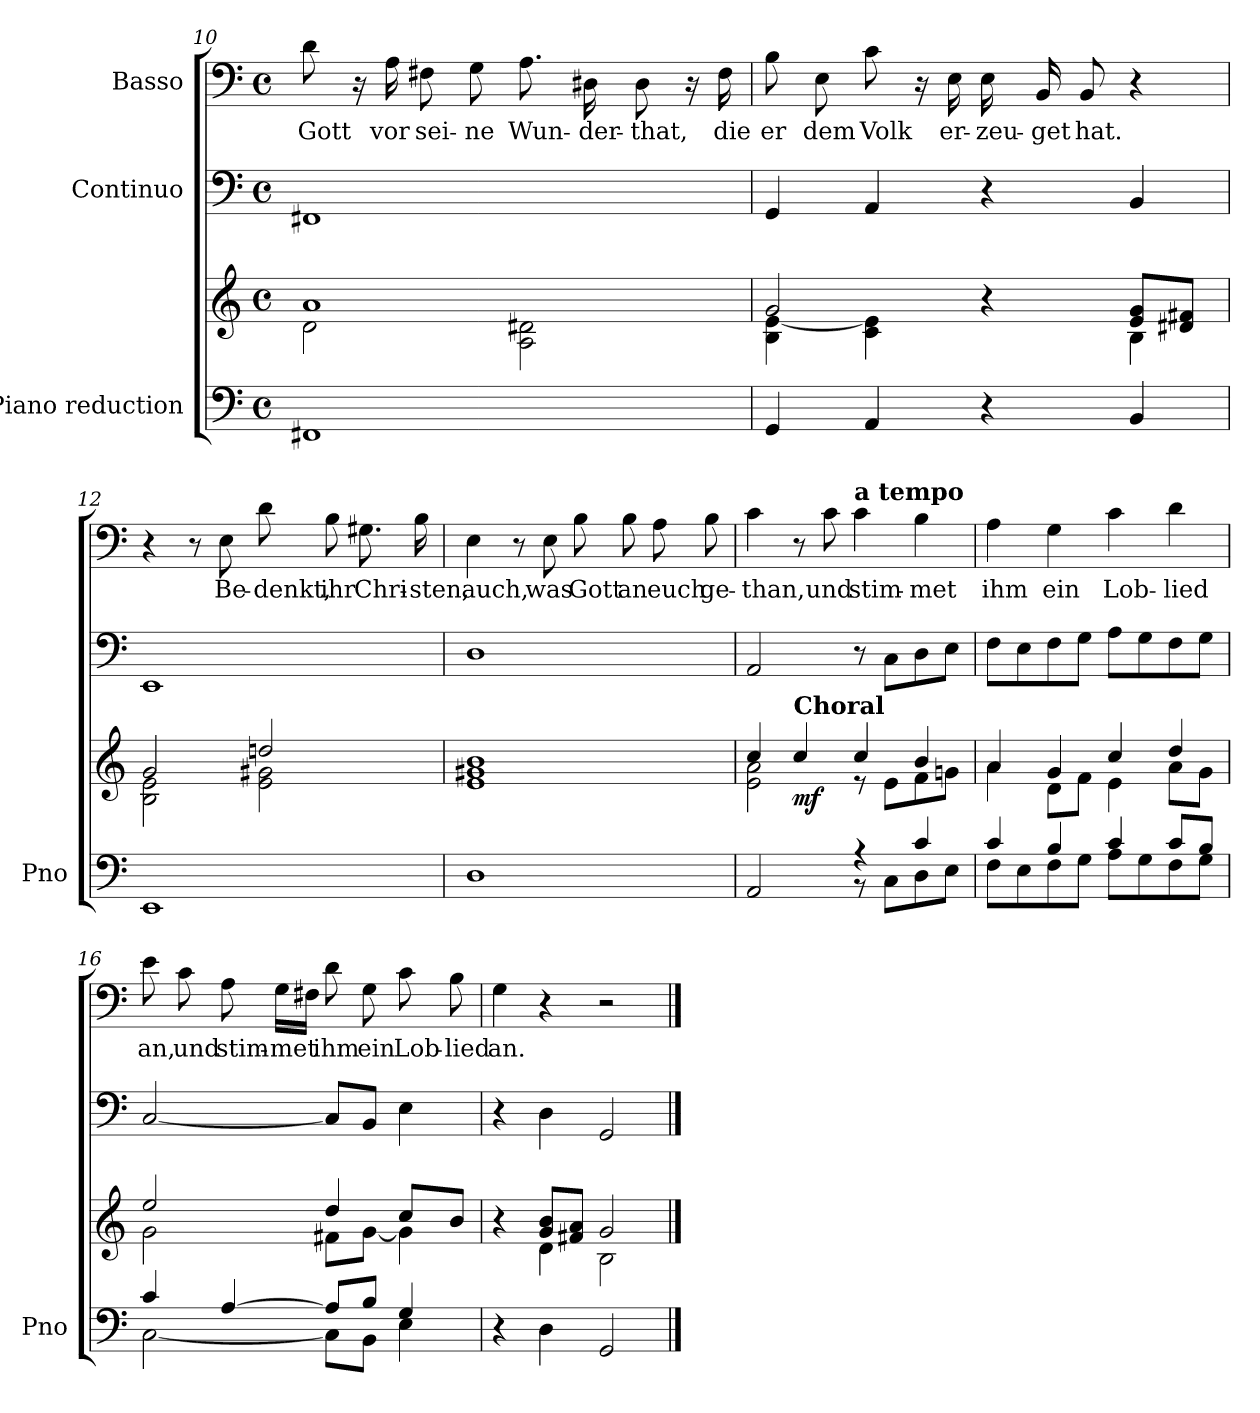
**kern	**kern	**dynam	**kern	**kern	**text
*part3	*part3	*part3	*part2	*part1	*part1
*staff4	*staff3	*staff3/4	*staff2	*staff1	*staff1
*I"Piano reduction	*	*	*I"Continuo	*I"Basso	*
*I'Pno	*	*	*	*	*
!!LO:LB:g=z
*clefF4	*clefG2	*	*clefF4	*clefF4	*
*k[]	*k[]	*	*k[]	*k[]	*
*M4/4	*M4/4	*	*M4/4	*M4/4	*
*met(c)	*met(c)	*	*met(c)	*met(c)	*
=10	=10	=10	=10	=10	=10
*	*^	*	*	*	*
!	!	!	!	!	!	!LO:LY:b
1FF#X	1a	2d\	.	1FF#X	8d\	Gott
.	.	.	.	.	16r	.
!	!	!	!	!	!	!LO:LY:b
.	.	.	.	.	16A\	vor
!	!	!	!	!	!	!LO:LY:b
.	.	.	.	.	8F#X\	sei-
!	!	!	!	!	!	!LO:LY:b
.	.	.	.	.	8G\	-ne
!	!	!	!	!	!	!LO:LY:b
.	.	2A\ 2d#X\	.	.	8.A\	Wun-
!	!	!	!	!	!	!LO:LY:b
.	.	.	.	.	16D#X\	-der-
!	!	!	!	!	!	!LO:LY:b
.	.	.	.	.	8D#\	-that,
.	.	.	.	.	16r	.
!	!	!	!	!	!	!LO:LY:b
.	.	.	.	.	16F#\	die
=11	=11	=11	=11	=11	=11	=11
!	!	!	!	!	!	!LO:LY:b
4GG/	2g/	4B\ [4e\	.	4GG/	8B\	er
!	!	!	!	!	!	!LO:LY:b
.	.	.	.	.	8E\	dem
!	!	!	!	!	!	!LO:LY:b
4AA/	.	4c\ 4e\]	.	4AA/	8c\	Volk
.	.	.	.	.	16r	.
!	!	!	!	!	!	!LO:LY:b
.	.	.	.	.	16E\	er-
!	!	!	!	!	!	!LO:LY:b
4r	4r	4ryy	.	4r	16E\	-zeu-
!	!	!	!	!	!	!LO:LY:b
.	.	.	.	.	16BB/	-get
!	!	!	!	!	!	!LO:LY:b
.	.	.	.	.	8BB/	hat.
4BB/	8e/ 8g/L	4B\	.	4BB/	4r	.
.	8d#X/ 8f#X/J	.	.	.	.	.
=12	=12	=12	=12	=12	=12	=12
1EE	2g/	2B\ 2e\	.	1EE	4r	.
.	.	.	.	.	8r	.
!	!	!	!	!	!	!LO:LY:b
.	.	.	.	.	8E\	Be-
!	!	!	!	!	!	!LO:LY:b
.	2ddn/	2e\ 2g#X\	.	.	8d\	-denkt,
!	!	!	!	!	!	!LO:LY:b
.	.	.	.	.	8B\	ihr
!	!	!	!	!	!	!LO:LY:b
.	.	.	.	.	8.G#X\	Chri-
!	!	!	!	!	!	!LO:LY:b
.	.	.	.	.	16B\	-sten,
*	*v	*v	*	*	*	*
=13	=13	=13	=13	=13	=13
!	!	!	!	!	!LO:LY:b
1D	1e 1g#X 1b	.	1D	4E\	auch,
.	.	.	.	8r	.
!	!	!	!	!	!LO:LY:b
.	.	.	.	8E\	was
!	!	!	!	!	!LO:LY:b
.	.	.	.	8B\	Gott
!	!	!	!	!	!LO:LY:b
.	.	.	.	8B\	an
!	!	!	!	!	!LO:LY:b
.	.	.	.	8A\	euch
!	!	!	!	!	!LO:LY:b
.	.	.	.	8B\	ge-
=14	=14	=14	=14	=14	=14
*^	*^	*	*	*	*
!	!	!	!	!	!	!	!LO:LY:b
2AA/	2ryy	4cc/	2e\ 2a\	.	2AA/	4c\	-than,
!	!	!LO:TX:a:B:t=Choral	!	!	!	!	!
!	!	!	!	!LO:DY:b	!	!	!
.	.	4cc/	.	mf	.	8r	.
!	!	!	!	!	!	!	!LO:LY:b
.	.	.	.	.	.	8c\	und
!	!	!	!	!	!	!LO:TX:a:B:t=a tempo	!
!	!	!	!	!	!	!	!LO:LY:b
4r	8r	4cc/	8r	.	8r	4c\	stim-
.	8C\L	.	8e\L	.	8C\L	.	.
!	!	!	!	!	!	!	!LO:LY:b
4c/	8D\	4b/	8f\	.	8D\	4B\	-met
.	8E\J	.	8gn\J	.	8E\J	.	.
!!LO:LB:g=z
=15	=15	=15	=15	=15	=15	=15	=15
!	!	!	!	!	!	!	!LO:LY:b
4c/	8F\L	4a/	4a\	.	8F\L	4A\	ihm
.	8E\	.	.	.	8E\	.	.
!	!	!	!	!	!	!	!LO:LY:b
4B/	8F\	4g/	8d\L	.	8F\	4G\	ein
.	8G\J	.	8f\J	.	8G\J	.	.
!	!	!	!	!	!	!	!LO:LY:b
4c/	8A\L	4cc/	4e\	.	8A\L	4c\	Lob-
.	8G\	.	.	.	8G\	.	.
!	!	!	!	!	!	!	!LO:LY:b
8c/L	8F\	4dd/	8a\L	.	8F\	4d\	-lied
8B/J	8G\J	.	8g\J	.	8G\J	.	.
=16	=16	=16	=16	=16	=16	=16	=16
!	!	!	!	!	!	!	!LO:LY:b
4c/	[2C\	2ee/	2g\	.	[2C/	8e\	an,
!	!	!	!	!	!	!	!LO:LY:b
.	.	.	.	.	.	8c\	und
!	!	!	!	!	!	!	!LO:LY:b
[4A/	.	.	.	.	.	8A\	stim-
!	!	!	!	!	!	!	!LO:LY:b
.	.	.	.	.	.	16G\LL	-met
.	.	.	.	.	.	16F#X\JJ	.
!	!	!	!	!	!	!	!LO:LY:b
8A/L]	8C\L]	4dd/	8f#X\L	.	8C/L]	8d\	ihm
!	!	!	!	!	!	!	!LO:LY:b
8B/J	8BB\J	.	[8g\J	.	8BB/J	8G\	ein
!	!	!	!	!	!	!	!LO:LY:b
4G/	4E\	8cc/L	4g\]	.	4E\	8c\	Lob-
!	!	!	!	!	!	!	!LO:LY:b
.	.	8b/J	.	.	.	8B\	-lied
*v	*v	*	*	*	*	*	*
=17	=17	=17	=17	=17	=17	=17
!	!	!	!	!	!	!LO:LY:b
4r	4r	4ryy	.	4r	4G\	an.
4D\	8g/ 8b/L	4d\	.	4D\	4r	.
.	8f#X/ 8a/J	.	.	.	.	.
2GG/	2g/	2B\	.	2GG/	2r	.
*	*v	*v	*	*	*	*
==	==	==	==	==	==
*-	*-	*-	*-	*-	*-
